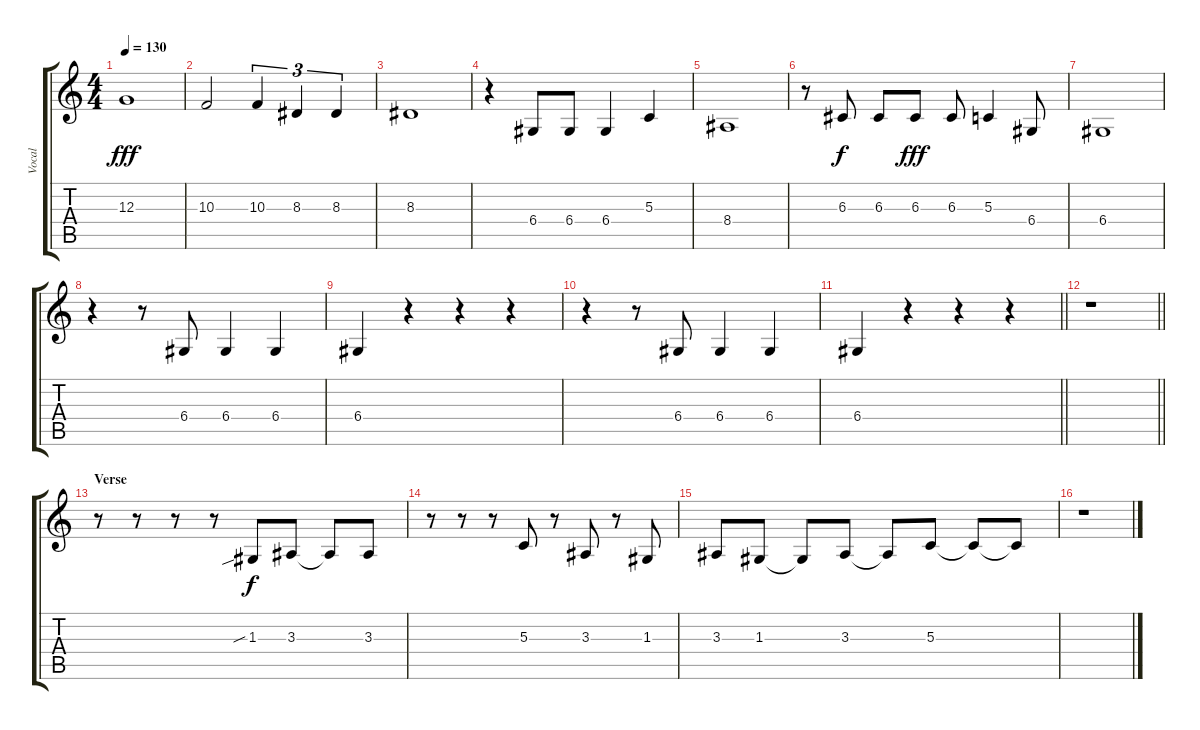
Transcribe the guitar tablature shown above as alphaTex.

\track ("Vocal" "Vocal") {instrument tangoaccordion}
\staff {score tabs}
\tuning (E4 B3 G3 D3 A2 E2) {hide}
\ts (4 4)
\tempo 130
\clef g2
\ks c
12.3.1{dy fff} |
10.3.2 10.3.4{tu (3 2)} 8.3.4{tu (3 2)} 8.3.4{tu (3 2)} |
8.3.1 |
r.4 6.4.8 6.4.8 6.4.4 5.3.4 |
8.4.1 |
r.8 6.3.8{dy f} 6.3.8 6.3.8{dy fff} 6.3.8 5.3.4 6.4.8 |
6.4.1 |
r.4 r.8 6.4.8 6.4.4 6.4.4 |
6.4.4 r.4 r.4 r.4 |
r.4 r.8 6.4.8 6.4.4 6.4.4 |
\barLineRight lightlight
6.4.4 r.4 r.4 r.4 |
\barLineRight lightlight
r.1 |
\section ("" "Verse")
r.8 r.8 r.8 r.8 1.3{sib}.8{dy f} 3.3.8 3.3{t}.8 3.3.8 |
r.8 r.8 r.8 5.3.8 r.8 3.3.8 r.8 1.3.8 |
3.3.8 1.3.8 1.3{t}.8 3.3.8 3.3{t}.8 5.3.8 5.3{t}.8 5.3{t}.8 |
r.1
